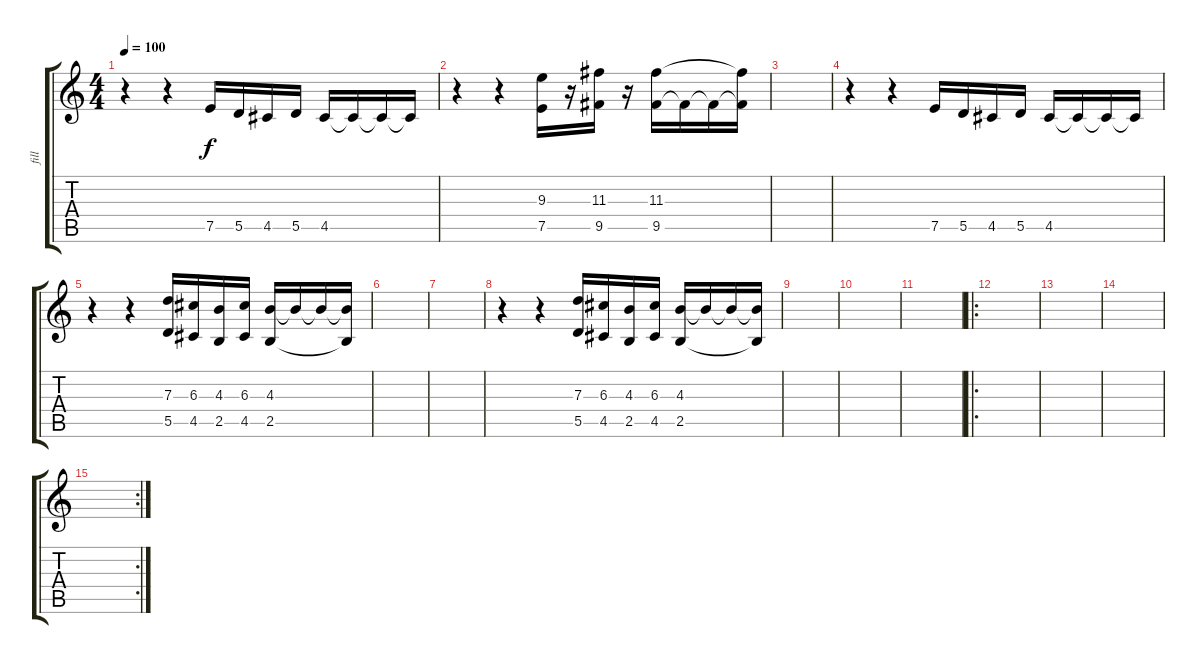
\track ("fill" "fill") {instrument overdrivenguitar}
\staff {score tabs}
\tuning (E4 B3 G3 D3 A2 E2) {hide}
\ts (4 4)
\tempo 100
\clef g2
\ks c
r.4{dy f} r.4 7.5.16 5.5.16 4.5.16 5.5.16 4.5.16 4.5{t}.16 4.5{t}.16 4.5{t}.16 |
r.4 r.4 (9.3 7.5).16 r.16 (11.3 9.5).16 r.16 (11.3 9.5).16 9.5{t}.16 9.5{t}.16 (11.3{t} 9.5{t}).16 |
|
r.4 r.4 7.5.16 5.5.16 4.5.16 5.5.16 4.5.16 4.5{t}.16 4.5{t}.16 4.5{t}.16 |
r.4 r.4 (7.3 5.5).16 (6.3 4.5).16 (4.3 2.5).16 (6.3 4.5).16 (4.3 2.5).16 4.3{t}.16 4.3{t}.16 (4.3{t} 2.5{t}).16 |
|
|
r.4 r.4 (7.3 5.5).16 (6.3 4.5).16 (4.3 2.5).16 (6.3 4.5).16 (4.3 2.5).16 4.3{t}.16 4.3{t}.16 (4.3{t} 2.5{t}).16 |
|
|
|
\ro
|
|
|
\rc 2
